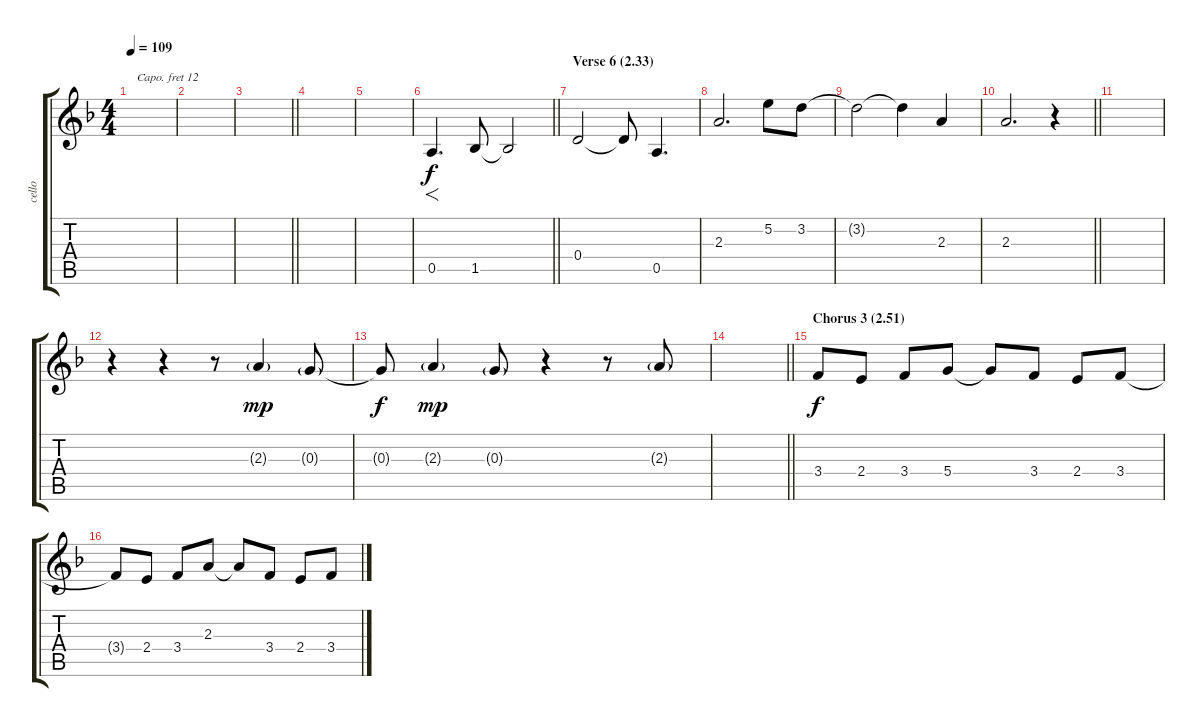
\track ("cello" "cello") {instrument viola}
\staff {score tabs}
\capo 12
\tuning (E4 B3 G3 D3 A2 E2) {hide}
\ts (4 4)
\tempo 109
\clef g2
\ks f
|
|
\barLineRight lightlight
|
|
|
\barLineRight lightlight
0.5.4{f d} 1.5.8 1.5{t}.2 |
\section ("" "Verse 6 (2.33)")
0.4.2 0.4{t}.8 0.5.4{d} |
2.3.2{d} 5.2.8 3.2.8 |
3.2{t}.2 3.2{t}.4 2.3.4 |
\barLineRight lightlight
2.3.2{d} r.4 |
|
r.4 r.4 r.8 2.3{g}.4{dy mp} 0.3{g}.8 |
0.3{t}.8{dy f} 2.3{g}.4{dy mp} 0.3{g}.8 r.4 r.8 2.3{g}.8 |
\barLineRight lightlight
|
\section ("" "Chorus 3 (2.51)")
3.4.8{dy f} 2.4.8 3.4.8 5.4.8 5.4{t}.8 3.4.8 2.4.8 3.4.8 |
3.4{t}.8 2.4.8 3.4.8 2.3.8 2.3{t}.8 3.4.8 2.4.8 3.4.8
